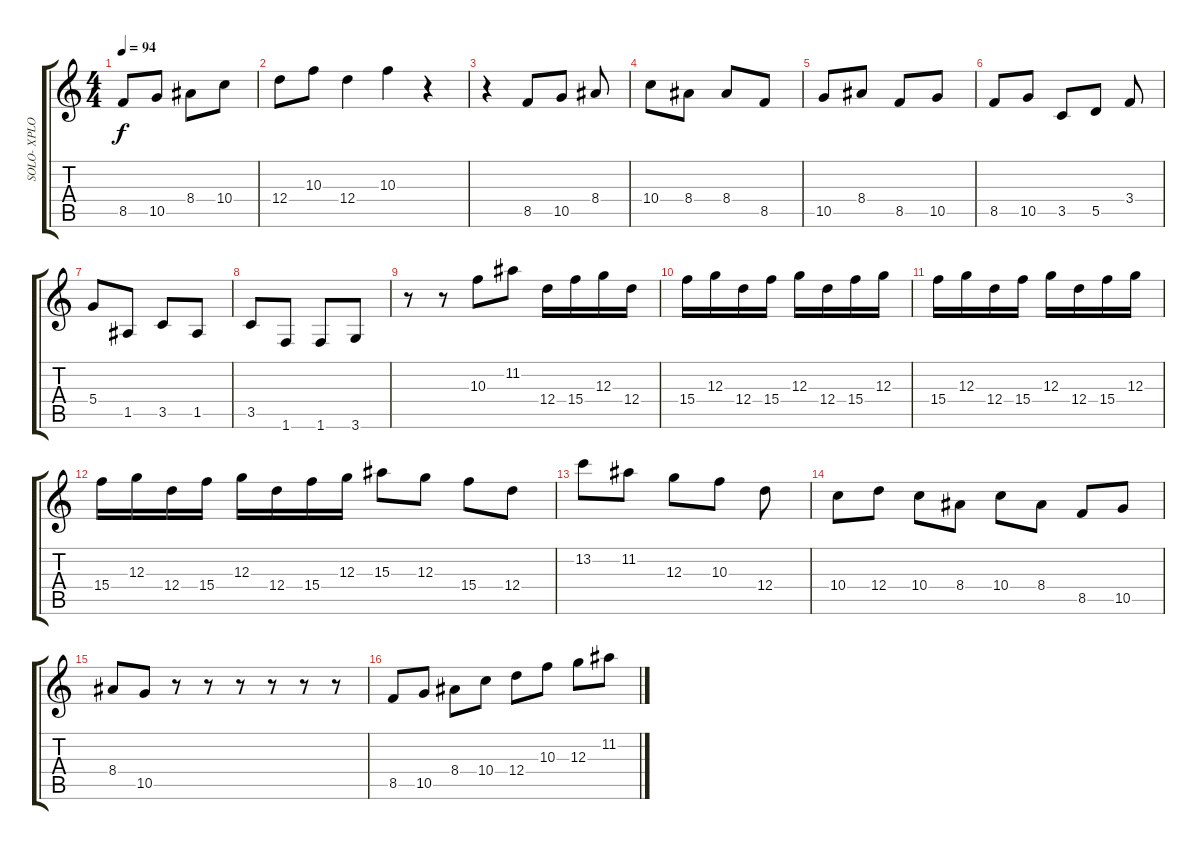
\track ("SOLO- XPLODED VIEW" "SOLO- XPLO") {mute instrument electricguitarjazz}
\staff {score tabs}
\tuning (E4 B3 G3 D3 A2 E2) {hide}
\ts (4 4)
\tempo 94
\clef g2
\ks c
8.5.8{dy f} 10.5.8 8.4.8 10.4.8 |
12.4.8 10.3.8 12.4.4 10.3.4 r.4 |
r.4 8.5.8 10.5.8 8.4.8 |
10.4.8 8.4.8 8.4.8 8.5.8 |
10.5.8 8.4.8 8.5.8 10.5.8 |
8.5.8 10.5.8 3.5.8 5.5.8 3.4.8 |
5.4.8 1.5.8 3.5.8 1.5.8 |
3.5.8 1.6.8 1.6.8 3.6.8 |
r.8 r.8 10.3.8 11.2.8 12.4.16 15.4.16 12.3.16 12.4.16 |
15.4.16 12.3.16 12.4.16 15.4.16 12.3.16 12.4.16 15.4.16 12.3.16 |
15.4.16 12.3.16 12.4.16 15.4.16 12.3.16 12.4.16 15.4.16 12.3.16 |
15.4.16 12.3.16 12.4.16 15.4.16 12.3.16 12.4.16 15.4.16 12.3.16 15.3.8 12.3.8 15.4.8 12.4.8 |
13.2.8 11.2.8 12.3.8 10.3.8 12.4.8 |
10.4.8 12.4.8 10.4.8 8.4.8 10.4.8 8.4.8 8.5.8 10.5.8 |
8.4.8 10.5.8 r.8 r.8 r.8 r.8 r.8 r.8 |
8.5.8 10.5.8 8.4.8 10.4.8 12.4.8 10.3.8 12.3.8 11.2.8
